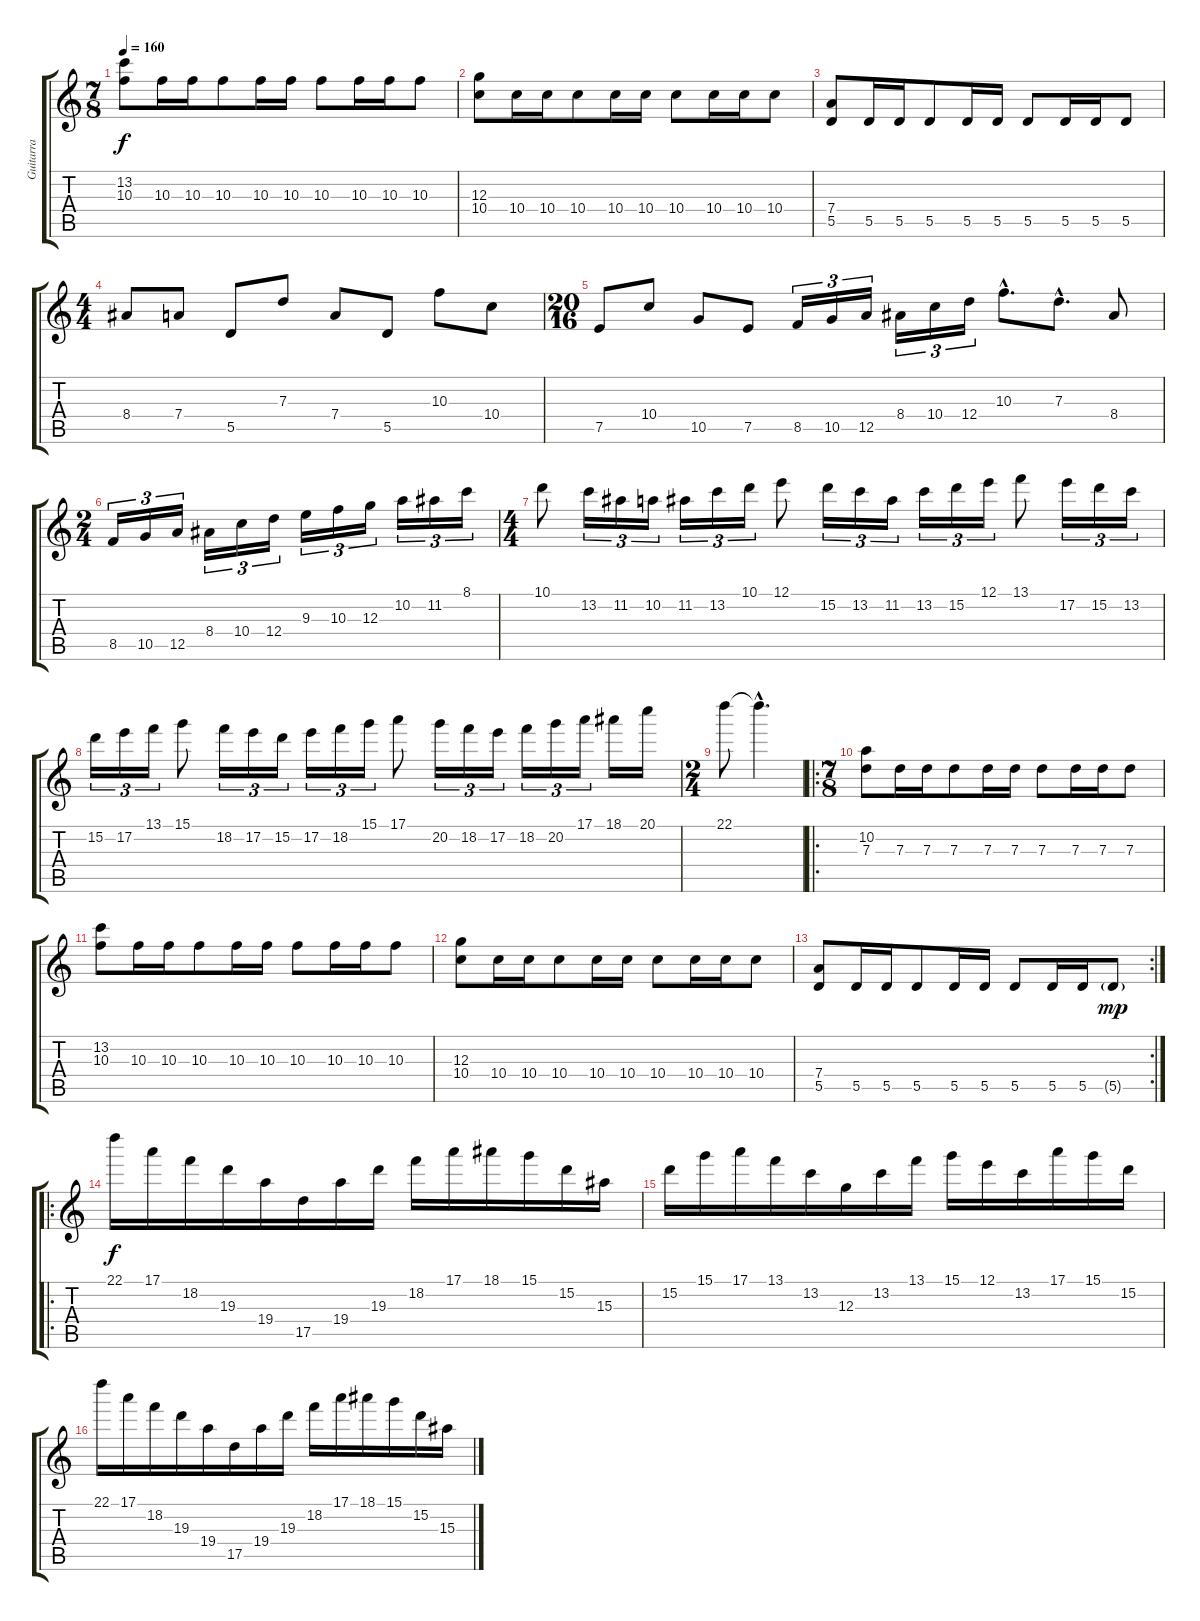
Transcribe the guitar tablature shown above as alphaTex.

\track ("Guitarra" "Guitarra") {instrument distortionguitar}
\staff {score tabs}
\tuning (E4 B3 G3 D3 A2 E2) {hide}
\ts (7 8)
\tempo 160
\clef g2
\ks c
(13.2 10.3).8{dy f} 10.3.16 10.3.16 10.3.8 10.3.16 10.3.16 10.3.8 10.3.16 10.3.16 10.3.8 |
(12.3 10.4).8 10.4.16 10.4.16 10.4.8 10.4.16 10.4.16 10.4.8 10.4.16 10.4.16 10.4.8 |
(7.4 5.5).8 5.5.16 5.5.16 5.5.8 5.5.16 5.5.16 5.5.8 5.5.16 5.5.16 5.5.8 |
\ts (4 4)
8.4.8 7.4.8 5.5.8 7.3.8 7.4.8 5.5.8 10.3.8 10.4.8 |
\ts (20 16)
7.5.8 10.4.8 10.5.8 7.5.8 8.5.16{tu (3 2)} 10.5.16{tu (3 2)} 12.5.16{tu (3 2)} 8.4.16{tu (3 2)} 10.4.16{tu (3 2)} 12.4.16{tu (3 2)} 10.3{hac}.8{d} 7.3{hac}.8{d} 8.4.8 |
\ts (2 4)
8.5.16{tu (3 2)} 10.5.16{tu (3 2)} 12.5.16{tu (3 2)} 8.4.16{tu (3 2)} 10.4.16{tu (3 2)} 12.4.16{tu (3 2)} 9.3.16{tu (3 2)} 10.3.16{tu (3 2)} 12.3.16{tu (3 2)} 10.2.16{tu (3 2)} 11.2.16{tu (3 2)} 8.1.16{tu (3 2)} |
\ts (4 4)
10.1.8 13.2.16{tu (3 2)} 11.2.16{tu (3 2)} 10.2.16{tu (3 2)} 11.2.16{tu (3 2)} 13.2.16{tu (3 2)} 10.1.16{tu (3 2)} 12.1.8 15.2.16{tu (3 2)} 13.2.16{tu (3 2)} 11.2.16{tu (3 2)} 13.2.16{tu (3 2)} 15.2.16{tu (3 2)} 12.1.16{tu (3 2)} 13.1.8 17.2.16{tu (3 2)} 15.2.16{tu (3 2)} 13.2.16{tu (3 2)} |
15.2.16{tu (3 2)} 17.2.16{tu (3 2)} 13.1.16{tu (3 2)} 15.1.8 18.2.16{tu (3 2)} 17.2.16{tu (3 2)} 15.2.16{tu (3 2)} 17.2.16{tu (3 2)} 18.2.16{tu (3 2)} 15.1.16{tu (3 2)} 17.1.8 20.2.16{tu (3 2)} 18.2.16{tu (3 2)} 17.2.16{tu (3 2)} 18.2.16{tu (3 2)} 20.2.16{tu (3 2)} 17.1.16{tu (3 2)} 18.1.16 20.1.16 |
\ts (2 4)
22.1.8 22.1{hac t}.4{d} |
\ro
\ts (7 8)
(10.2 7.3).8 7.3.16 7.3.16 7.3.8 7.3.16 7.3.16 7.3.8 7.3.16 7.3.16 7.3.8 |
(13.2 10.3).8 10.3.16 10.3.16 10.3.8 10.3.16 10.3.16 10.3.8 10.3.16 10.3.16 10.3.8 |
(12.3 10.4).8 10.4.16 10.4.16 10.4.8 10.4.16 10.4.16 10.4.8 10.4.16 10.4.16 10.4.8 |
\rc 2
(7.4 5.5).8 5.5.16 5.5.16 5.5.8 5.5.16 5.5.16 5.5.8 5.5.16 5.5.16 5.5{g}.8{dy mp} |
\ro
22.1.16{dy f} 17.1.16 18.2.16 19.3.16 19.4.16 17.5.16 19.4.16 19.3.16 18.2.16 17.1.16 18.1.16 15.1.16 15.2.16 15.3.16 |
15.2.16 15.1.16 17.1.16 13.1.16 13.2.16 12.3.16 13.2.16 13.1.16 15.1.16 12.1.16 13.2.16 17.1.16 15.1.16 15.2.16 |
22.1.16 17.1.16 18.2.16 19.3.16 19.4.16 17.5.16 19.4.16 19.3.16 18.2.16 17.1.16 18.1.16 15.1.16 15.2.16 15.3.16
